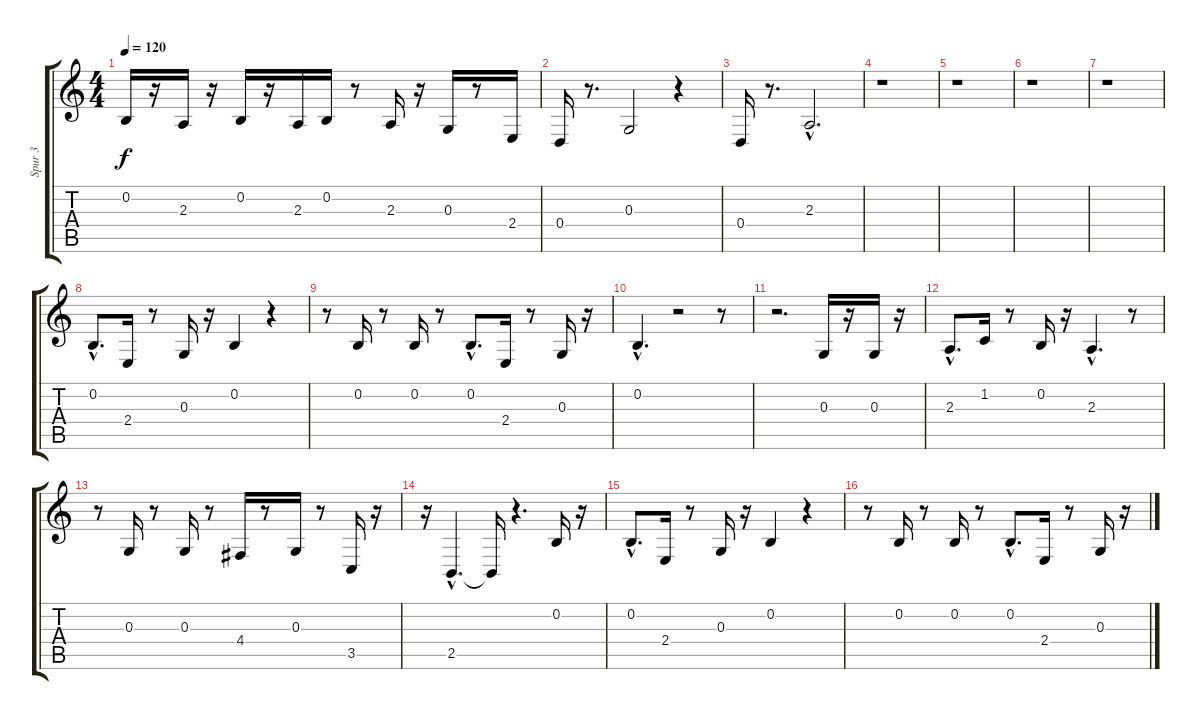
\track ("Spur 3" "Spur 3") {instrument pad1newage}
\staff {score tabs}
\tuning (E4 B3 G3 D3 A2 E2) {hide}
\ts (4 4)
\tempo 120
\clef g2
\ks c
0.2.16{dy f} r.16 2.3.16 r.16 0.2.16 r.16 2.3.16 0.2.16 r.8 2.3.16 r.16 0.3.16 r.8 2.4.16 |
0.4.16 r.8{d} 0.3.2 r.4 |
0.4.16 r.8{d} 2.3{hac}.2{d} |
r.1 |
r.1 |
r.1 |
r.1 |
0.2{hac}.8{d} 2.4.16 r.8 0.3.16 r.16 0.2.4 r.4 |
r.8 0.2.16 r.8 0.2.16 r.8 0.2{hac}.8{d} 2.4.16 r.8 0.3.16 r.16 |
0.2{hac}.4{d} r.2 r.8 |
r.2{d} 0.3.16 r.16 0.3.16 r.16 |
2.3{hac}.8{d} 1.2.16 r.8 0.2.16 r.16 2.3{hac}.4{d} r.8 |
r.8 0.3.16 r.8 0.3.16 r.8 4.4.16 r.8 0.3.16 r.8 3.5.16 r.16 |
r.16 2.5{hac}.4{d} 2.5{t}.16 r.4{d} 0.2.16 r.16 |
0.2{hac}.8{d} 2.4.16 r.8 0.3.16 r.16 0.2.4 r.4 |
r.8 0.2.16 r.8 0.2.16 r.8 0.2{hac}.8{d} 2.4.16 r.8 0.3.16 r.16
